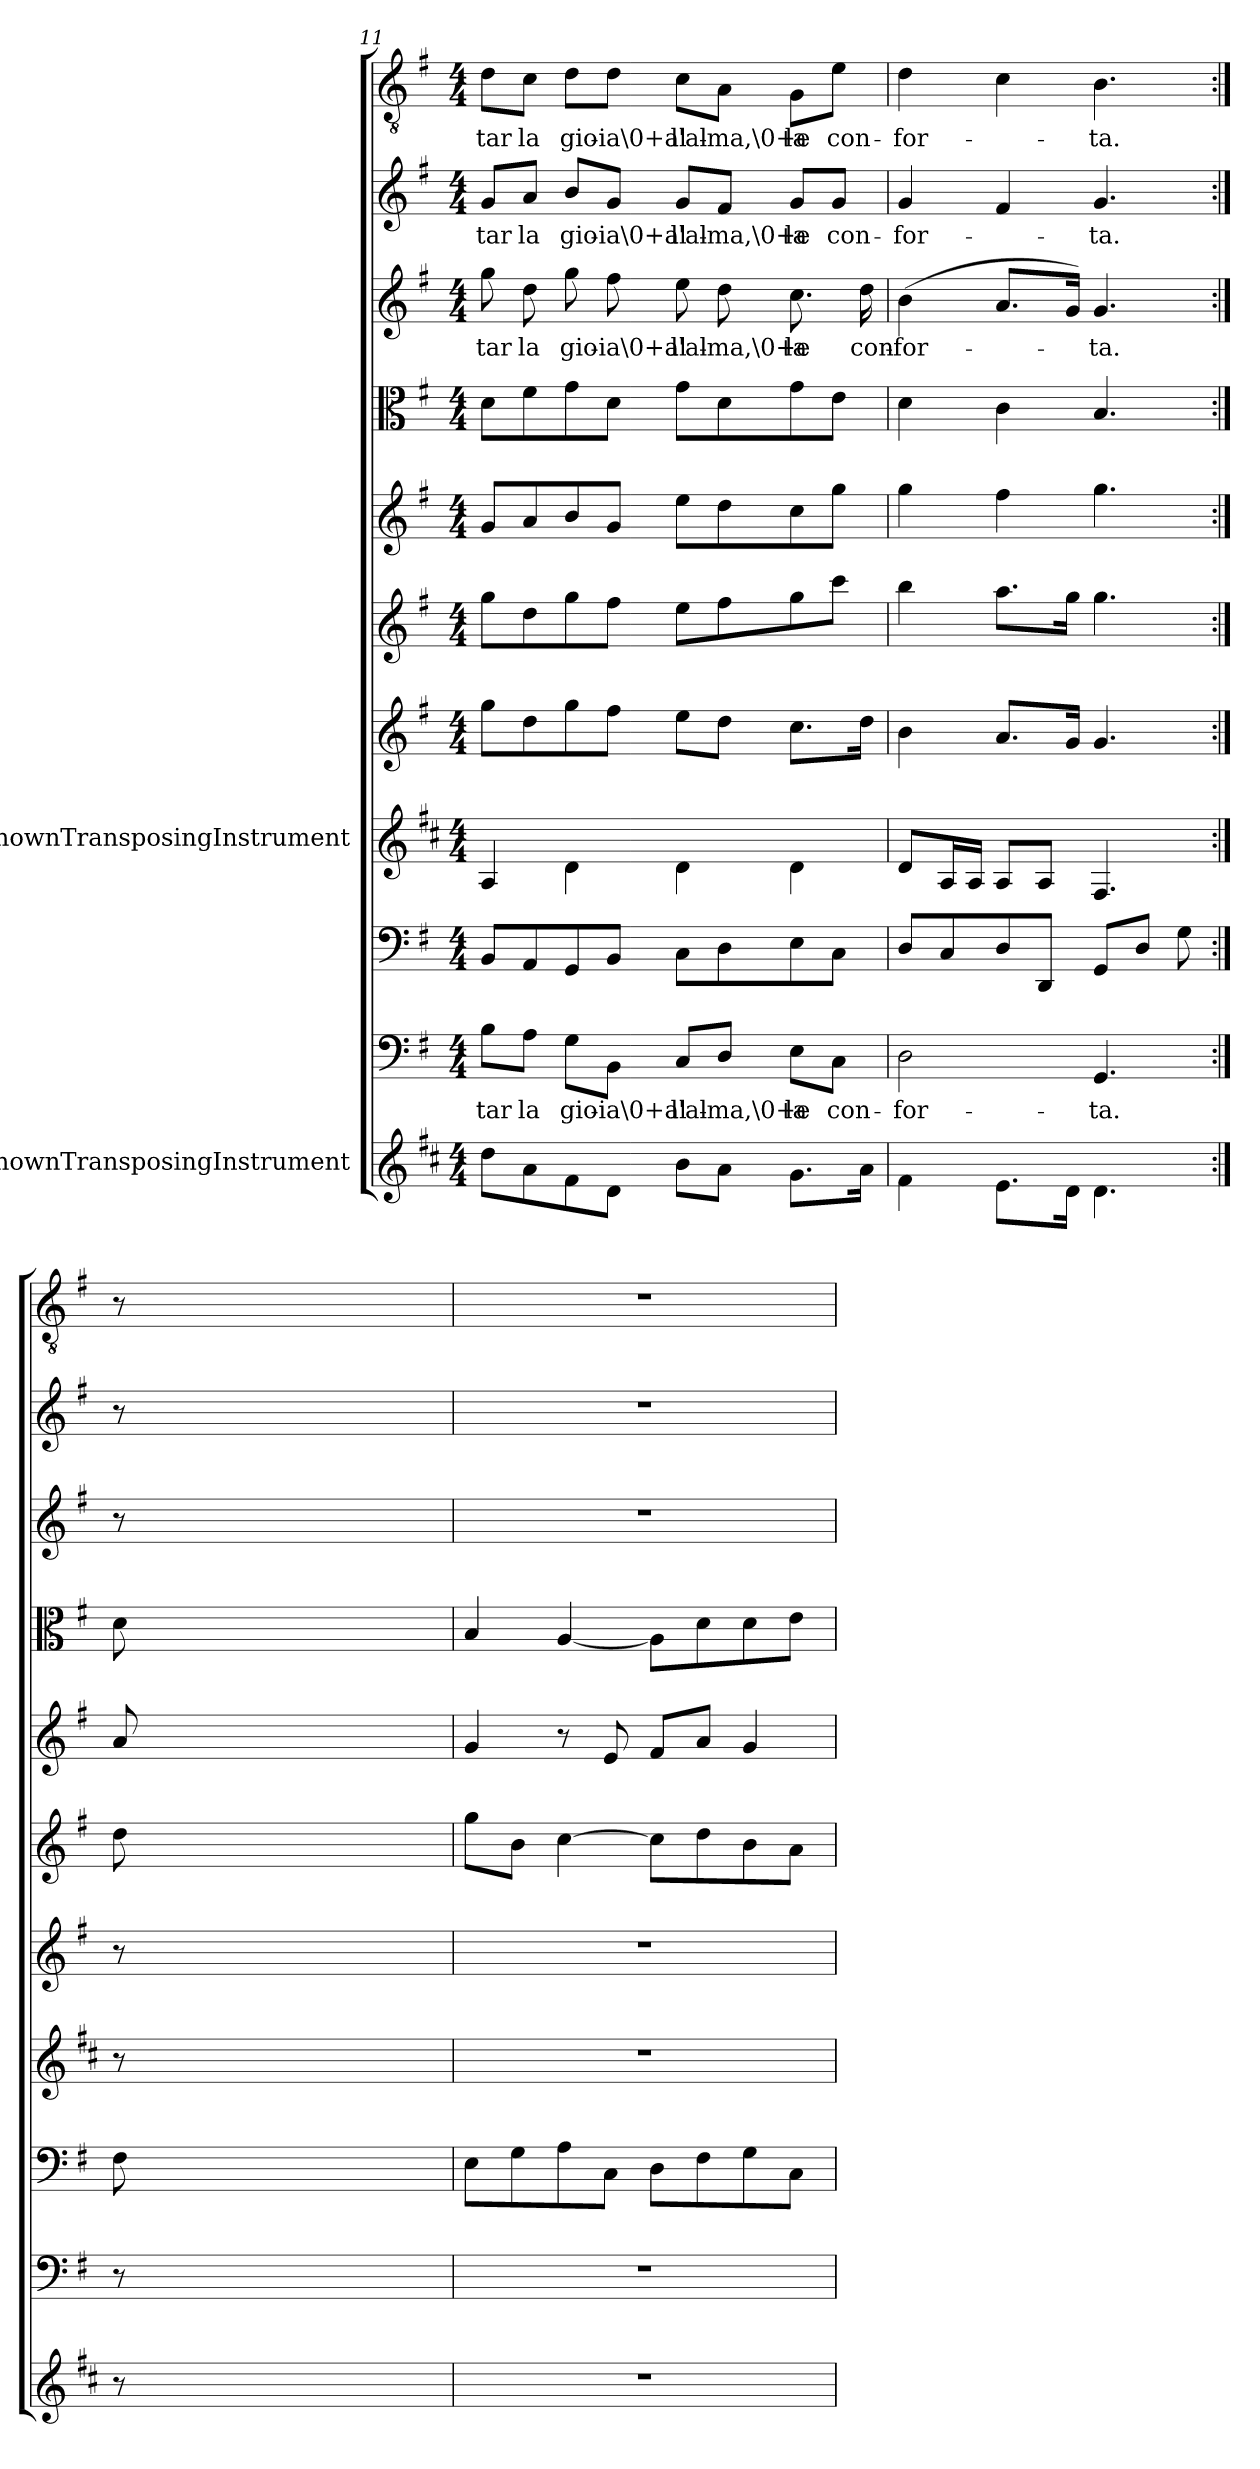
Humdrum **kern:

**kern	**kern	**text	**kern	**kern	**kern	**kern	**kern	**kern	**kern	**text	**kern	**text	**kern	**text
*part11	*part10	*part10	*part9	*part8	*part7	*part6	*part5	*part4	*part3	*part3	*part2	*part2	*part1	*part1
*staff11	*staff10	*staff10	*staff9	*staff8	*staff7	*staff6	*staff5	*staff4	*staff3	*staff3	*staff2	*staff2	*staff1	*staff1
*I"UnknownTransposingInstrument	*	*	*	*I"UnknownTransposingInstrument	*	*	*	*	*	*	*	*	*	*
*clefG2	*clefF4	*	*clefF4	*clefG2	*clefG2	*clefG2	*clefG2	*clefC3	*clefG2	*	*clefG2	*	*clefGv2	*
*ITrd-3c-5	*	*	*	*ITrd-3c-5	*	*	*	*	*	*	*	*	*	*
*k[f#]	*k[f#]	*	*k[f#]	*k[f#]	*k[f#]	*k[f#]	*k[f#]	*k[f#]	*k[f#]	*	*k[f#]	*	*k[f#]	*
*M4/4	*M4/4	*	*M4/4	*M4/4	*M4/4	*M4/4	*M4/4	*M4/4	*M4/4	*	*M4/4	*	*M4/4	*
=11	=11	=11	=11	=11	=11	=11	=11	=11	=11	=11	=11	=11	=11	=11
8gg\L	8B\L	-tar	8BB/L	4d/	8gg\L	8gg\L	8g/L	8d\L	8gg\	-tar	8g/L	-tar	8d\L	-tar
8dd\	8A\J	la	8AA/	.	8dd\	8dd\	8a/	8f#\	8dd\	la	8a/J	la	8c\J	la
8b\	8G\L	gio-	8GG/	4g\	8gg\	8gg\	8b/	8g\	8gg\	gio-	8b/L	gio-	8d\L	gio-
8g\J	8BB\J	-ia\0+al-	8BB/J	.	8ff#\J	8ff#\J	8g/J	8d\J	8ff#\	-ia\0+al-	8g/J	-ia\0+al-	8d\J	-ia\0+al-
8ee\L	8C/L	-l'al-	8C\L	4g\	8ee\L	8ee\L	8ee\L	8g\L	8ee\	-l'al-	8g/L	-l'al-	8c\L	-l'al-
8dd\J	8D/J	-ma,\0+e	8D\	.	8dd\J	8ff#\	8dd\	8d\	8dd\	-ma,\0+e	8f#/J	-ma,\0+e	8A\J	-ma,\0+e
8.cc\L	8E\L	la	8E\	4g\	8.cc\L	8gg\	8cc\	8g\	8.cc\	la	8g/L	la	8G\L	la
.	8C\J	con-	8C\J	.	.	8ccc\J	8gg\J	8e\J	.	.	8g/J	con-	8e\J	con-
16dd\Jk	.	.	.	.	16dd\Jk	.	.	.	16dd\	con-	.	.	.	.
=12	=12	=12	=12	=12	=12	=12	=12	=12	=12	=12	=12	=12	=12	=12
4b\	2D\	-for-	8D/L	8g/L	4b\	4bb\	4gg\	4d\	(4b\	-for-	4g/	-for-	4d\	-for-
.	.	.	8C/	16d/L	.	.	.	.	.	.	.	.	.	.
.	.	.	.	16d/JJ	.	.	.	.	.	.	.	.	.	.
8.a\L	.	.	8D/	8d/L	8.a/L	8.aa\L	4ff#\	4c\	8.a/L	.	4f#/	.	4c\	.
.	.	.	8DD/J	8d/J	.	.	.	.	.	.	.	.	.	.
16g\Jk	.	.	.	.	16g/Jk	16gg\Jk	.	.	16g/Jk)	.	.	.	.	.
4.g\	4.GG/	-ta.	8GG/L	4.B/	4.g/	4.gg\	4.gg\	4.B/	4.g/	-ta.	4.g/	-ta.	4.B\	-ta.
.	.	.	8D/J	.	.	.	.	.	.	.	.	.	.	.
.	.	.	8G\	.	.	.	.	.	.	.	.	.	.	.
=:|!	=:|!	=:|!	=:|!	=:|!	=:|!	=:|!	=:|!	=:|!	=:|!	=:|!	=:|!	=:|!	=:|!	=:|!
8r	8r	.	8F#\	8r	8r	8dd\	8a/	8d\	8r	.	8r	.	8r	.
2ryy	2ryy	.	2ryy	2ryy	2ryy	2ryy	2ryy	2ryy	2ryy	.	2ryy	.	2ryy	.
16ryy	16ryy	.	16ryy	16ryy	16ryy	16ryy	16ryy	16ryy	16ryy	.	16ryy	.	16ryy	.
16ryy	16ryy	.	16ryy	16ryy	16ryy	16ryy	16ryy	16ryy	16ryy	.	16ryy	.	16ryy	.
16ryy	16ryy	.	16ryy	16ryy	16ryy	16ryy	16ryy	16ryy	16ryy	.	16ryy	.	16ryy	.
16ryy	16ryy	.	16ryy	16ryy	16ryy	16ryy	16ryy	16ryy	16ryy	.	16ryy	.	16ryy	.
16ryy	16ryy	.	16ryy	16ryy	16ryy	16ryy	16ryy	16ryy	16ryy	.	16ryy	.	16ryy	.
16ryy	16ryy	.	16ryy	16ryy	16ryy	16ryy	16ryy	16ryy	16ryy	.	16ryy	.	16ryy	.
=13	=13	=13	=13	=13	=13	=13	=13	=13	=13	=13	=13	=13	=13	=13
1r	1r	.	8E\L	1r	1r	8gg\L	4g/	4B/	1r	.	1r	.	1r	.
.	.	.	8G\	.	.	8b\J	.	.	.	.	.	.	.	.
.	.	.	8A\	.	.	[4cc\	8r	[4A/	.	.	.	.	.	.
.	.	.	8C\J	.	.	.	8e/	.	.	.	.	.	.	.
.	.	.	8D\L	.	.	8cc\L]	8f#/L	8A\L]	.	.	.	.	.	.
.	.	.	8F#\	.	.	8dd\	8a/J	8d\	.	.	.	.	.	.
.	.	.	8G\	.	.	8b\	4g/	8d\	.	.	.	.	.	.
.	.	.	8C\J	.	.	8a\J	.	8e\J	.	.	.	.	.	.
=	=	=	=	=	=	=	=	=	=	=	=	=	=	=
*-	*-	*-	*-	*-	*-	*-	*-	*-	*-	*-	*-	*-	*-	*-
